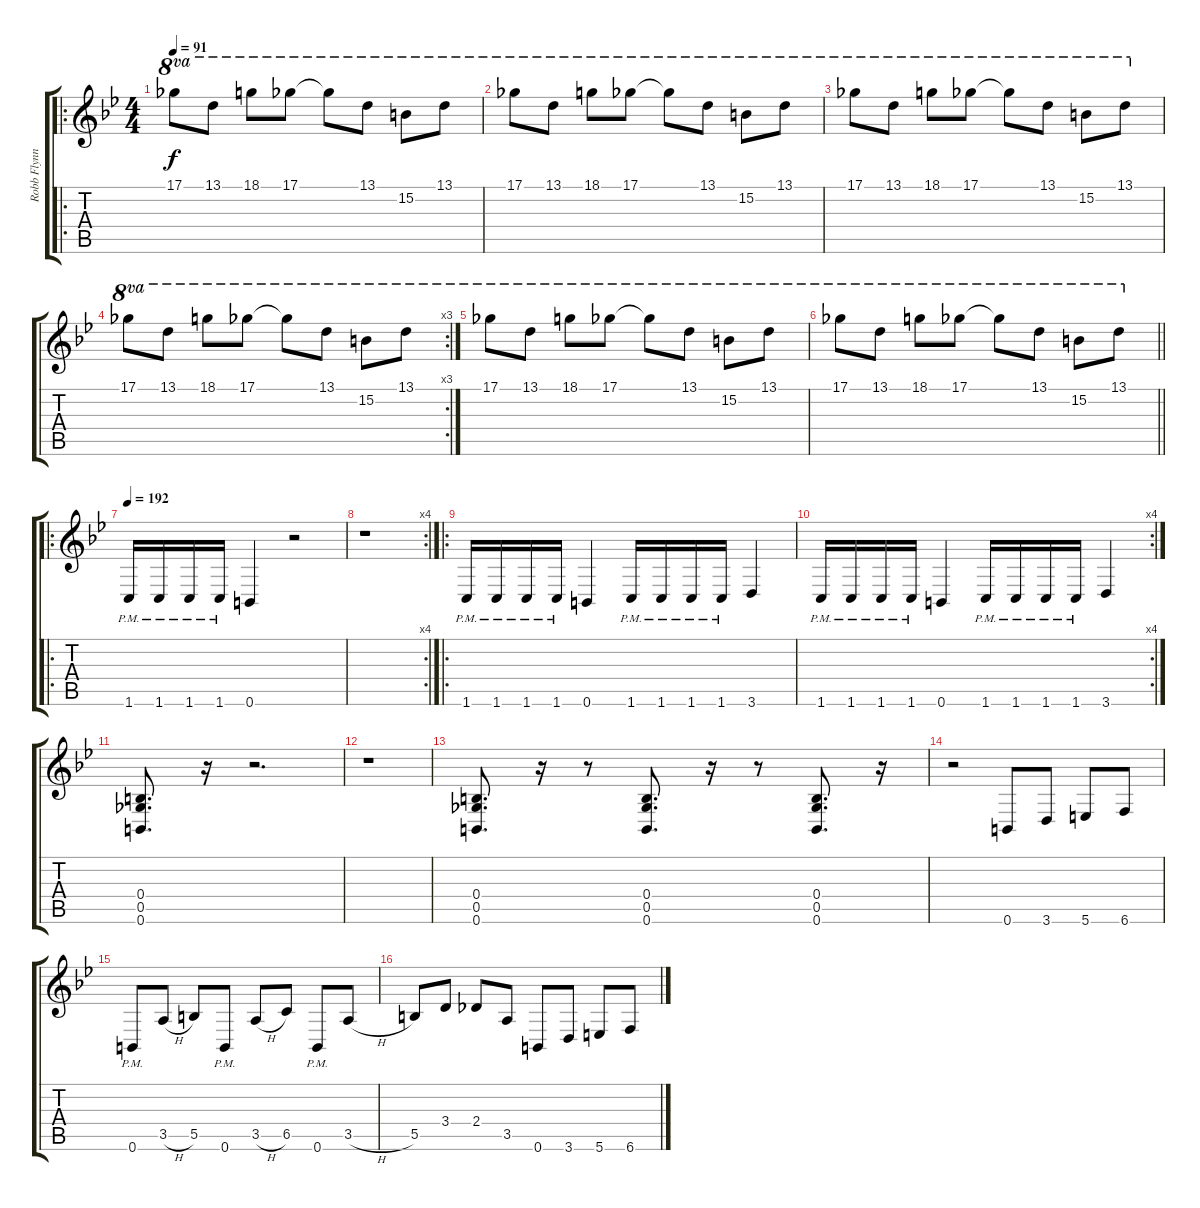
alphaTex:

\track ("Robb Flynn" "Robb Flynn") {instrument distortionguitar}
\staff {score tabs}
\tuning (Db4 Ab3 E3 B2 Gb2 B1) {hide}
\ro
\ts (4 4)
\tempo 91
\clef g2
\ks bb
17.1.8{ot 8va dy f instrument distortionguitar} 13.1.8{ot 8va} 18.1.8{ot 8va} 17.1.8{ot 8va} 17.1{t}.8{ot 8va} 13.1.8{ot 8va} 15.2.8{ot 8va} 13.1.8{ot 8va} |
17.1.8{ot 8va} 13.1.8{ot 8va} 18.1.8{ot 8va} 17.1.8{ot 8va} 17.1{t}.8{ot 8va} 13.1.8{ot 8va} 15.2.8{ot 8va} 13.1.8{ot 8va} |
17.1.8{ot 8va} 13.1.8{ot 8va} 18.1.8{ot 8va} 17.1.8{ot 8va} 17.1{t}.8{ot 8va} 13.1.8{ot 8va} 15.2.8{ot 8va} 13.1.8{ot 8va} |
\rc 3
17.1.8{ot 8va} 13.1.8{ot 8va} 18.1.8{ot 8va} 17.1.8{ot 8va} 17.1{t}.8{ot 8va} 13.1.8{ot 8va} 15.2.8{ot 8va} 13.1.8{ot 8va} |
17.1.8{ot 8va} 13.1.8{ot 8va} 18.1.8{ot 8va} 17.1.8{ot 8va} 17.1{t}.8{ot 8va} 13.1.8{ot 8va} 15.2.8{ot 8va} 13.1.8{ot 8va} |
\barLineRight lightlight
17.1.8{ot 8va} 13.1.8{ot 8va} 18.1.8{ot 8va} 17.1.8{ot 8va} 17.1{t}.8{ot 8va} 13.1.8{ot 8va} 15.2.8{ot 8va} 13.1.8{ot 8va} |
\ro
\tempo 192
1.6{pm}.16 1.6{pm}.16 1.6{pm}.16 1.6{pm}.16 0.6.4 r.2 |
\rc 4
r.1 |
\ro
1.6{pm}.16 1.6{pm}.16 1.6{pm}.16 1.6{pm}.16 0.6.4 1.6{pm}.16 1.6{pm}.16 1.6{pm}.16 1.6{pm}.16 3.6.4 |
\rc 4
1.6{pm}.16 1.6{pm}.16 1.6{pm}.16 1.6{pm}.16 0.6.4 1.6{pm}.16 1.6{pm}.16 1.6{pm}.16 1.6{pm}.16 3.6.4 |
(0.4 0.5 0.6).8{d} r.16 r.2{d} |
r.1 |
(0.4 0.5 0.6).8{d} r.16 r.8 (0.4 0.5 0.6).8{d} r.16 r.8 (0.4 0.5 0.6).8{d} r.16 |
r.2 0.6.8 3.6.8 5.6.8 6.6.8 |
0.6{pm}.8 3.5{h}.8 5.5.8 0.6{pm}.8 3.5{h}.8 6.5.8 0.6{pm}.8 3.5{h}.8 |
5.5.8 3.4.8 2.4.8 3.5.8 0.6.8 3.6.8 5.6.8 6.6.8
